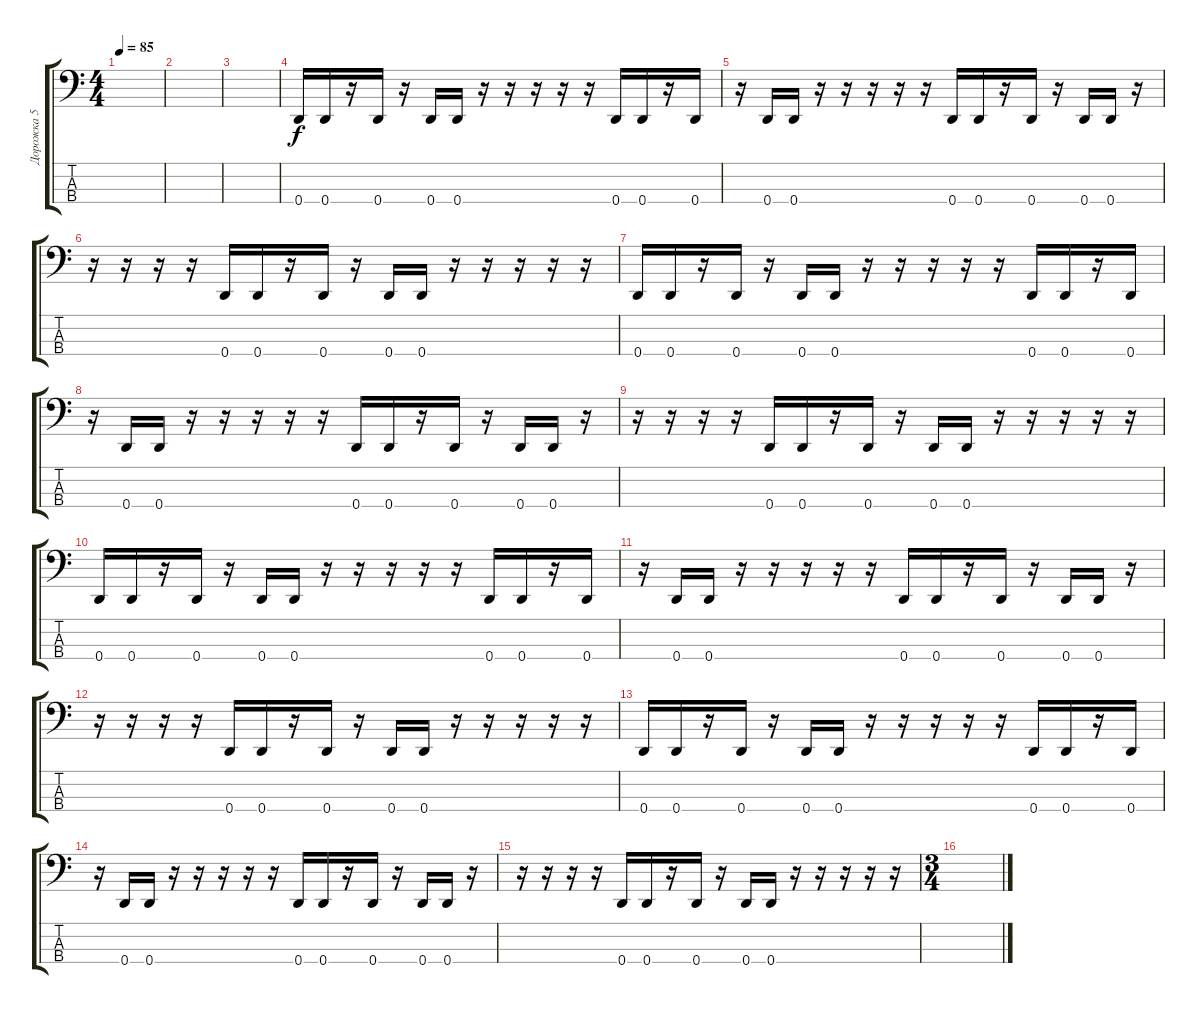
\track ("Дорожка 5" "Дорожка 5") {instrument electricbassfinger}
\staff {score tabs}
\tuning (G2 D2 A1 D1) {hide}
\ts (4 4)
\tempo 85
\clef f4
\ks c
|
|
|
0.4.16 0.4.16 r.16 0.4.16 r.16 0.4.16 0.4.16 r.16 r.16 r.16 r.16 r.16 0.4.16 0.4.16 r.16 0.4.16 |
r.16 0.4.16 0.4.16 r.16 r.16 r.16 r.16 r.16 0.4.16 0.4.16 r.16 0.4.16 r.16 0.4.16 0.4.16 r.16 |
r.16 r.16 r.16 r.16 0.4.16 0.4.16 r.16 0.4.16 r.16 0.4.16 0.4.16 r.16 r.16 r.16 r.16 r.16 |
0.4.16 0.4.16 r.16 0.4.16 r.16 0.4.16 0.4.16 r.16 r.16 r.16 r.16 r.16 0.4.16 0.4.16 r.16 0.4.16 |
r.16 0.4.16 0.4.16 r.16 r.16 r.16 r.16 r.16 0.4.16 0.4.16 r.16 0.4.16 r.16 0.4.16 0.4.16 r.16 |
r.16 r.16 r.16 r.16 0.4.16 0.4.16 r.16 0.4.16 r.16 0.4.16 0.4.16 r.16 r.16 r.16 r.16 r.16 |
0.4.16 0.4.16 r.16 0.4.16 r.16 0.4.16 0.4.16 r.16 r.16 r.16 r.16 r.16 0.4.16 0.4.16 r.16 0.4.16 |
r.16 0.4.16 0.4.16 r.16 r.16 r.16 r.16 r.16 0.4.16 0.4.16 r.16 0.4.16 r.16 0.4.16 0.4.16 r.16 |
r.16 r.16 r.16 r.16 0.4.16 0.4.16 r.16 0.4.16 r.16 0.4.16 0.4.16 r.16 r.16 r.16 r.16 r.16 |
0.4.16 0.4.16 r.16 0.4.16 r.16 0.4.16 0.4.16 r.16 r.16 r.16 r.16 r.16 0.4.16 0.4.16 r.16 0.4.16 |
r.16 0.4.16 0.4.16 r.16 r.16 r.16 r.16 r.16 0.4.16 0.4.16 r.16 0.4.16 r.16 0.4.16 0.4.16 r.16 |
r.16 r.16 r.16 r.16 0.4.16 0.4.16 r.16 0.4.16 r.16 0.4.16 0.4.16 r.16 r.16 r.16 r.16 r.16 |
\ts (3 4)
